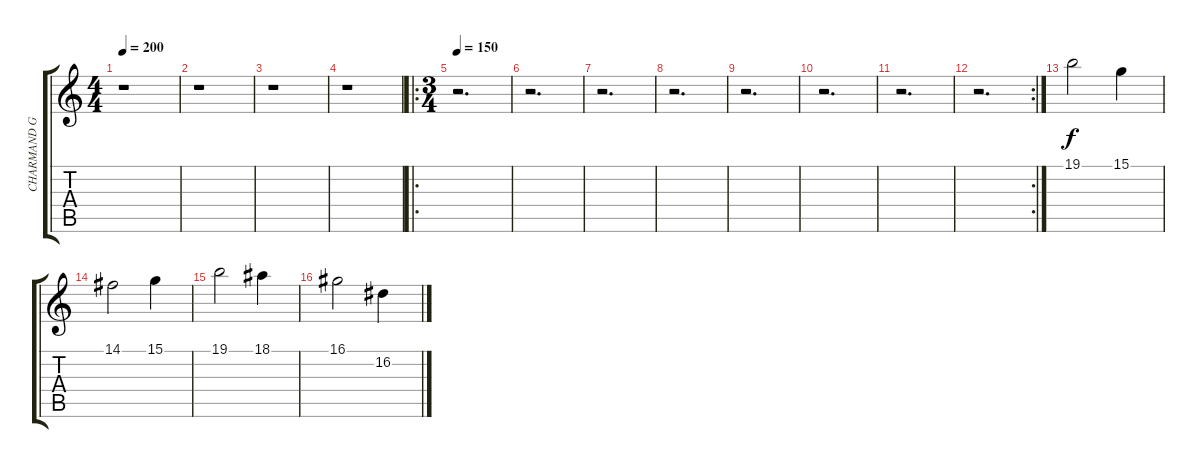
\track ("CHARMAND GRIMLOCH" "CHARMAND G") {instrument stringensemble1}
\staff {score tabs}
\tuning (E4 B3 G3 D3 A2 E2) {hide}
\ts (4 4)
\tempo 200
\clef g2
\ks c
r.1{dy f} |
r.1 |
r.1 |
r.1 |
\ro
\ts (3 4)
\tempo 150
r.2{d} |
r.2{d} |
r.2{d} |
r.2{d} |
r.2{d} |
r.2{d} |
r.2{d} |
\rc 2
r.2{d} |
19.1.2 15.1.4 |
14.1.2 15.1.4 |
19.1.2 18.1.4 |
16.1.2 16.2.4
